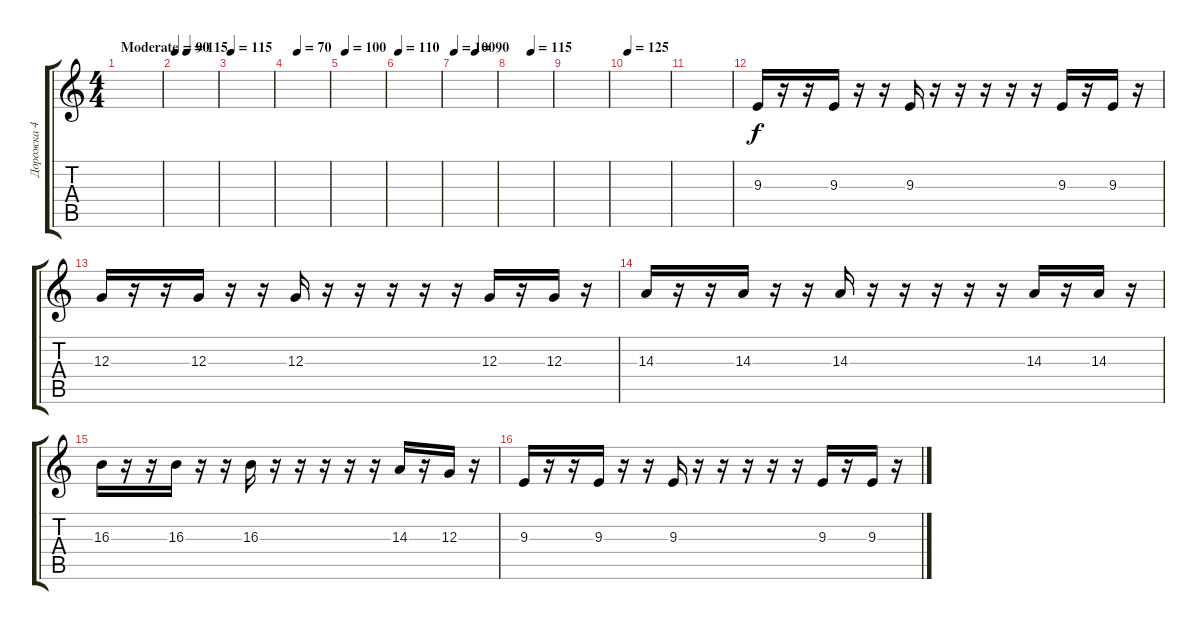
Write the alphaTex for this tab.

\track ("Дорожка 4" "Дорожка 4") {instrument clavinet}
\staff {score tabs}
\tuning (E4 B3 G3 D3 A2 E2) {hide}
\ts (4 4)
\tempo (115 "Moderate")
\clef g2
\ks c
|
\tempo 90
|
\tempo 115
|
\tempo (70 0.25)
|
\tempo (100 0.0625)
|
\tempo 110
|
\tempo 100
\tempo (90 0.5)
|
\tempo (115 0.5)
|
|
\tempo 125
|
|
9.3.16 r.16 r.16 9.3.16 r.16 r.16 9.3.16 r.16 r.16 r.16 r.16 r.16 9.3.16 r.16 9.3.16 r.16 |
12.3.16 r.16 r.16 12.3.16 r.16 r.16 12.3.16 r.16 r.16 r.16 r.16 r.16 12.3.16 r.16 12.3.16 r.16 |
14.3.16 r.16 r.16 14.3.16 r.16 r.16 14.3.16 r.16 r.16 r.16 r.16 r.16 14.3.16 r.16 14.3.16 r.16 |
16.3.16 r.16 r.16 16.3.16 r.16 r.16 16.3.16 r.16 r.16 r.16 r.16 r.16 14.3.16 r.16 12.3.16 r.16 |
9.3.16 r.16 r.16 9.3.16 r.16 r.16 9.3.16 r.16 r.16 r.16 r.16 r.16 9.3.16 r.16 9.3.16 r.16
